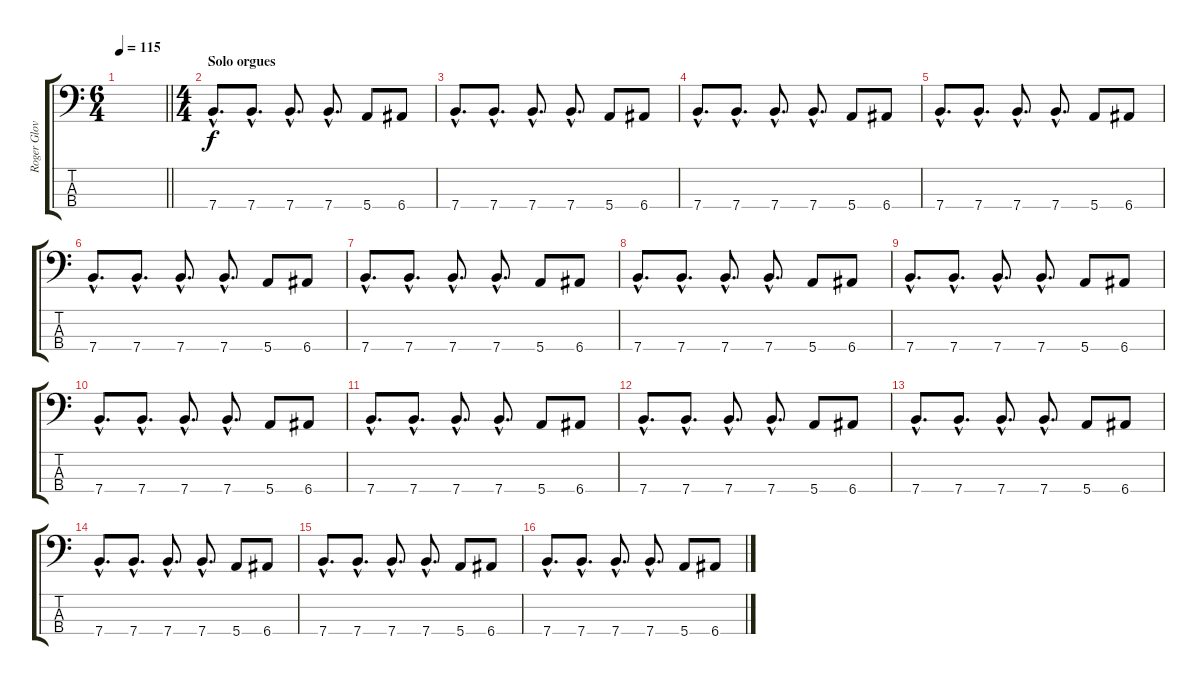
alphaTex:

\track ("Roger Glover" "Roger Glov") {instrument electricbasspick}
\staff {score tabs}
\tuning (G2 D2 A1 E1) {hide}
\ts (6 4)
\tempo 115
\clef f4
\barLineRight lightlight
\ks c
|
\ts (4 4)
\section ("" "Solo orgues")
7.4{hac}.8{d} 7.4{hac}.8{d} 7.4{hac}.8{d} 7.4{hac}.8{d} 5.4.8 6.4.8 |
7.4{hac}.8{d} 7.4{hac}.8{d} 7.4{hac}.8{d} 7.4{hac}.8{d} 5.4.8 6.4.8 |
7.4{hac}.8{d} 7.4{hac}.8{d} 7.4{hac}.8{d} 7.4{hac}.8{d} 5.4.8 6.4.8 |
7.4{hac}.8{d} 7.4{hac}.8{d} 7.4{hac}.8{d} 7.4{hac}.8{d} 5.4.8 6.4.8 |
7.4{hac}.8{d} 7.4{hac}.8{d} 7.4{hac}.8{d} 7.4{hac}.8{d} 5.4.8 6.4.8 |
7.4{hac}.8{d} 7.4{hac}.8{d} 7.4{hac}.8{d} 7.4{hac}.8{d} 5.4.8 6.4.8 |
7.4{hac}.8{d} 7.4{hac}.8{d} 7.4{hac}.8{d} 7.4{hac}.8{d} 5.4.8 6.4.8 |
7.4{hac}.8{d} 7.4{hac}.8{d} 7.4{hac}.8{d} 7.4{hac}.8{d} 5.4.8 6.4.8 |
7.4{hac}.8{d} 7.4{hac}.8{d} 7.4{hac}.8{d} 7.4{hac}.8{d} 5.4.8 6.4.8 |
7.4{hac}.8{d} 7.4{hac}.8{d} 7.4{hac}.8{d} 7.4{hac}.8{d} 5.4.8 6.4.8 |
7.4{hac}.8{d} 7.4{hac}.8{d} 7.4{hac}.8{d} 7.4{hac}.8{d} 5.4.8 6.4.8 |
7.4{hac}.8{d} 7.4{hac}.8{d} 7.4{hac}.8{d} 7.4{hac}.8{d} 5.4.8 6.4.8 |
7.4{hac}.8{d} 7.4{hac}.8{d} 7.4{hac}.8{d} 7.4{hac}.8{d} 5.4.8 6.4.8 |
7.4{hac}.8{d} 7.4{hac}.8{d} 7.4{hac}.8{d} 7.4{hac}.8{d} 5.4.8 6.4.8 |
7.4{hac}.8{d} 7.4{hac}.8{d} 7.4{hac}.8{d} 7.4{hac}.8{d} 5.4.8 6.4.8
